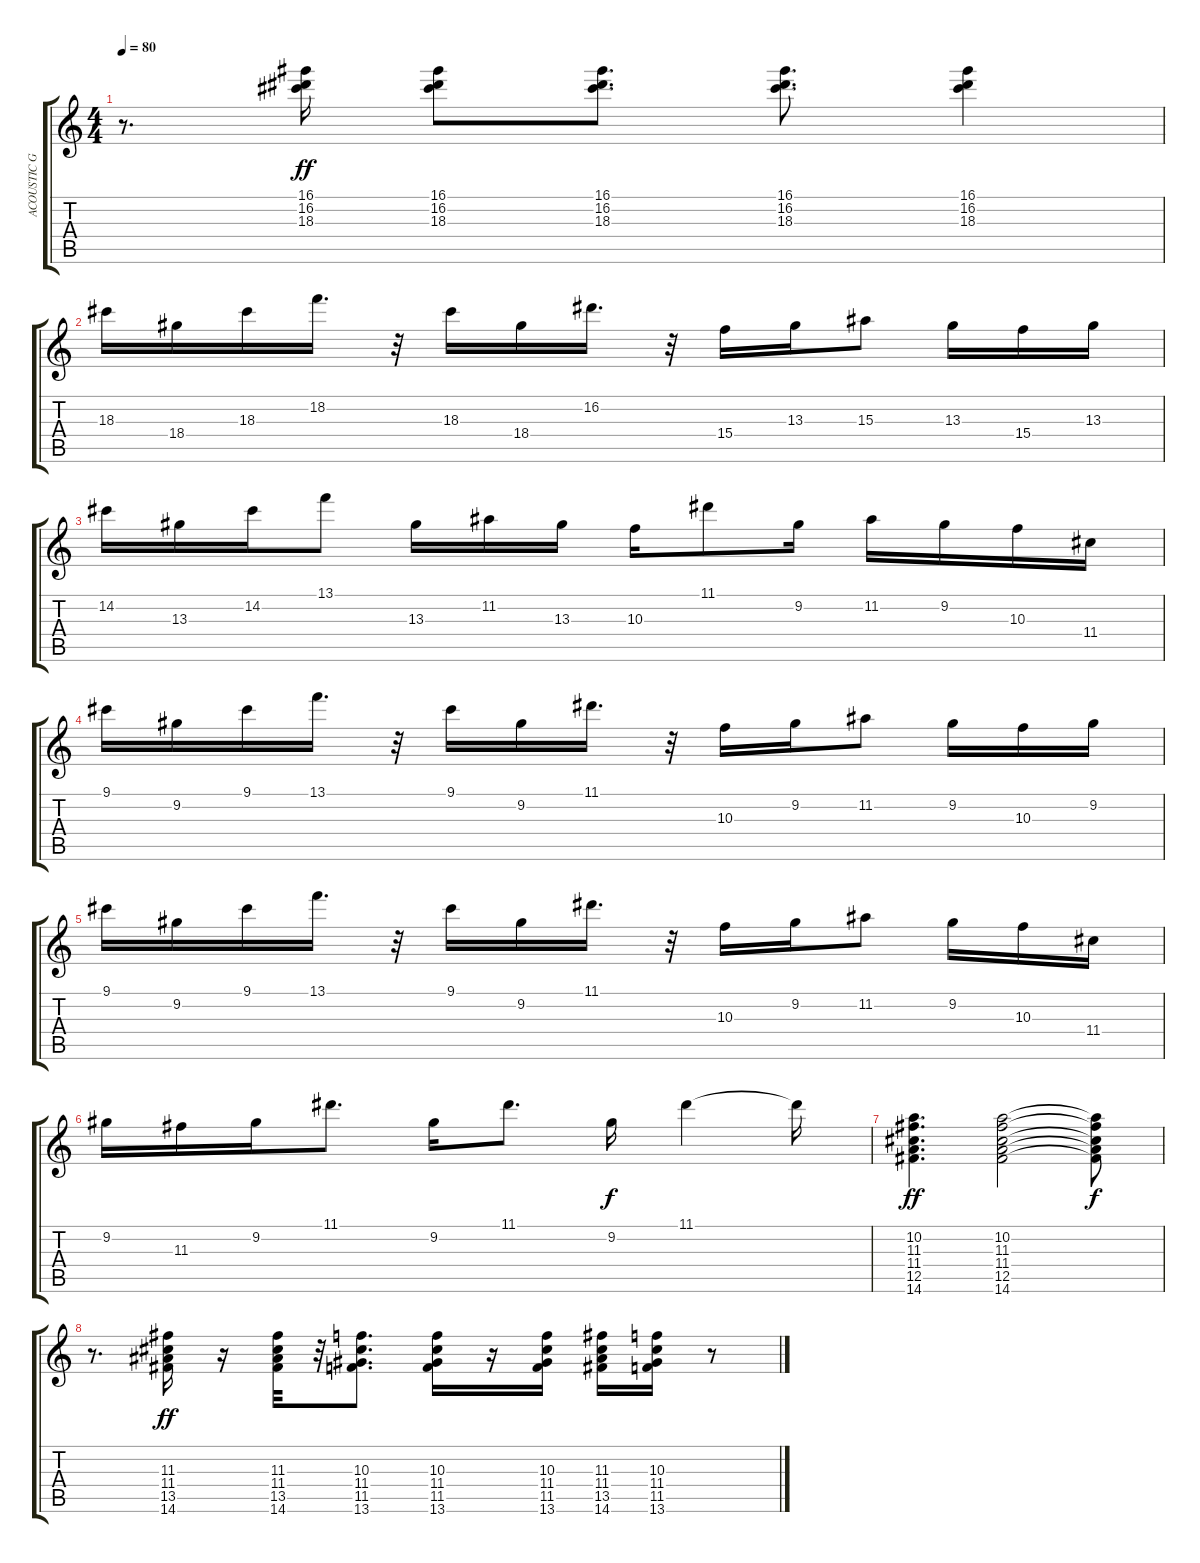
\track ("ACOUSTIC GUIT 2" "ACOUSTIC G") {instrument acousticguitarsteel}
\staff {score tabs}
\tuning (E4 B3 G3 D3 A2 E2) {hide}
\ts (4 4)
\tempo 80
\clef g2
\ks c
r.8{d dy ff} (16.1 16.2 18.3).16{volume 9} (16.1 16.2 18.3).8 (16.1 16.2 18.3).8{d} (16.1 16.2 18.3).8{d} (16.1 16.2 18.3).4 |
18.3.16{volume 9} 18.4.16 18.3.16 18.2.16{d} r.32 18.3.16 18.4.16 16.2.16{d} r.32 15.4.16 13.3.16 15.3.8 13.3.16 15.4.16 13.3.16 |
14.2.16 13.3.16 14.2.16 13.1.8 13.3.16 11.2.16 13.3.16 10.3.16 11.1.8 9.2.16 11.2.16 9.2.16 10.3.16 11.4.16 |
9.1.16 9.2.16 9.1.16 13.1.16{d} r.32 9.1.16 9.2.16 11.1.16{d} r.32 10.3.16 9.2.16 11.2.8 9.2.16 10.3.16 9.2.16 |
9.1.16 9.2.16 9.1.16 13.1.16{d} r.32 9.1.16 9.2.16 11.1.16{d} r.32 10.3.16 9.2.16 11.2.8 9.2.16 10.3.16 11.4.16 |
9.2.16{volume 10} 11.3.16 9.2.16 11.1.8{d} 9.2.16 11.1.8{d} 9.2.16{dy f} 11.1.4 11.1{t}.16 |
(10.2 11.3 11.4 12.5 14.6).4{d dy ff} (10.2 11.3 11.4 12.5 14.6).2 (10.2{t} 11.3{t} 11.4{t} 12.5{t} 14.6{t}).8{dy f} |
r.8{d} (11.3 11.4 13.5 14.6).16{dy ff volume 10} r.16 (11.3 11.4 13.5 14.6).32 r.32 (10.3 11.4 11.5 13.6).8{d} (10.3 11.4 11.5 13.6).16 r.16 (10.3 11.4 11.5 13.6).16 (11.3 11.4 13.5 14.6).16 (10.3 11.4 11.5 13.6).16 r.8
